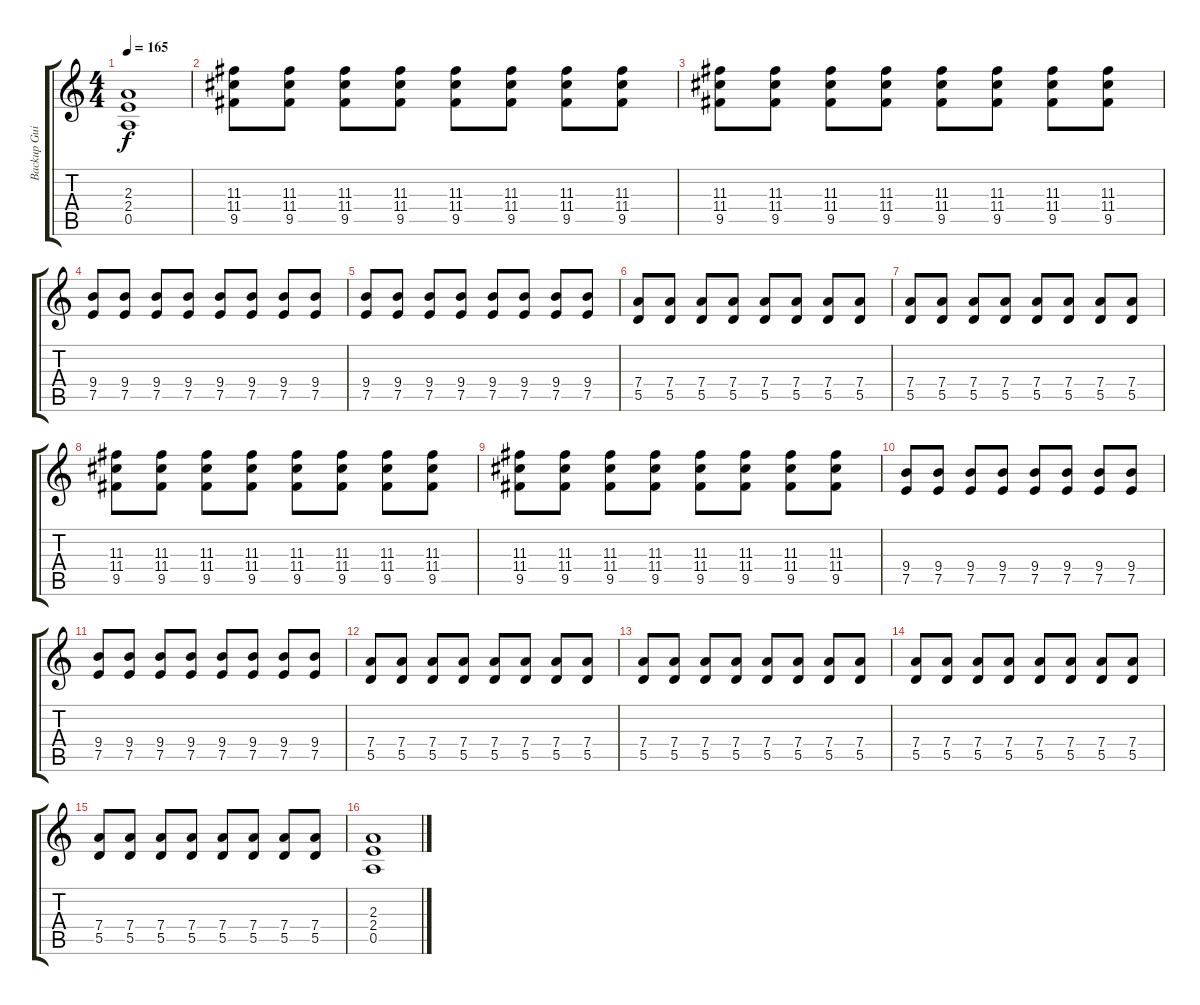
\track ("Backup Guitar" "Backup Gui") {instrument overdrivenguitar}
\staff {score tabs}
\tuning (E4 B3 G3 D3 A2 E2) {hide}
\ts (4 4)
\tempo 165
\clef g2
\ks c
(2.3{t} 2.4{t} 0.5{t}).1{dy f} |
(11.3 11.4 9.5).8 (11.3 11.4 9.5).8 (11.3 11.4 9.5).8 (11.3 11.4 9.5).8 (11.3 11.4 9.5).8 (11.3 11.4 9.5).8 (11.3 11.4 9.5).8 (11.3 11.4 9.5).8 |
(11.3 11.4 9.5).8 (11.3 11.4 9.5).8 (11.3 11.4 9.5).8 (11.3 11.4 9.5).8 (11.3 11.4 9.5).8 (11.3 11.4 9.5).8 (11.3 11.4 9.5).8 (11.3 11.4 9.5).8 |
(9.4 7.5).8 (9.4 7.5).8 (9.4 7.5).8 (9.4 7.5).8 (9.4 7.5).8 (9.4 7.5).8 (9.4 7.5).8 (9.4 7.5).8 |
(9.4 7.5).8 (9.4 7.5).8 (9.4 7.5).8 (9.4 7.5).8 (9.4 7.5).8 (9.4 7.5).8 (9.4 7.5).8 (9.4 7.5).8 |
(7.4 5.5).8 (7.4 5.5).8 (7.4 5.5).8 (7.4 5.5).8 (7.4 5.5).8 (7.4 5.5).8 (7.4 5.5).8 (7.4 5.5).8 |
(7.4 5.5).8 (7.4 5.5).8 (7.4 5.5).8 (7.4 5.5).8 (7.4 5.5).8 (7.4 5.5).8 (7.4 5.5).8 (7.4 5.5).8 |
(11.3 11.4 9.5).8 (11.3 11.4 9.5).8 (11.3 11.4 9.5).8 (11.3 11.4 9.5).8 (11.3 11.4 9.5).8 (11.3 11.4 9.5).8 (11.3 11.4 9.5).8 (11.3 11.4 9.5).8 |
(11.3 11.4 9.5).8 (11.3 11.4 9.5).8 (11.3 11.4 9.5).8 (11.3 11.4 9.5).8 (11.3 11.4 9.5).8 (11.3 11.4 9.5).8 (11.3 11.4 9.5).8 (11.3 11.4 9.5).8 |
(9.4 7.5).8 (9.4 7.5).8 (9.4 7.5).8 (9.4 7.5).8 (9.4 7.5).8 (9.4 7.5).8 (9.4 7.5).8 (9.4 7.5).8 |
(9.4 7.5).8 (9.4 7.5).8 (9.4 7.5).8 (9.4 7.5).8 (9.4 7.5).8 (9.4 7.5).8 (9.4 7.5).8 (9.4 7.5).8 |
(7.4 5.5).8 (7.4 5.5).8 (7.4 5.5).8 (7.4 5.5).8 (7.4 5.5).8 (7.4 5.5).8 (7.4 5.5).8 (7.4 5.5).8 |
(7.4 5.5).8 (7.4 5.5).8 (7.4 5.5).8 (7.4 5.5).8 (7.4 5.5).8 (7.4 5.5).8 (7.4 5.5).8 (7.4 5.5).8 |
(7.4 5.5).8 (7.4 5.5).8 (7.4 5.5).8 (7.4 5.5).8 (7.4 5.5).8 (7.4 5.5).8 (7.4 5.5).8 (7.4 5.5).8 |
(7.4 5.5).8 (7.4 5.5).8 (7.4 5.5).8 (7.4 5.5).8 (7.4 5.5).8 (7.4 5.5).8 (7.4 5.5).8 (7.4 5.5).8 |
(2.3 2.4 0.5).1
